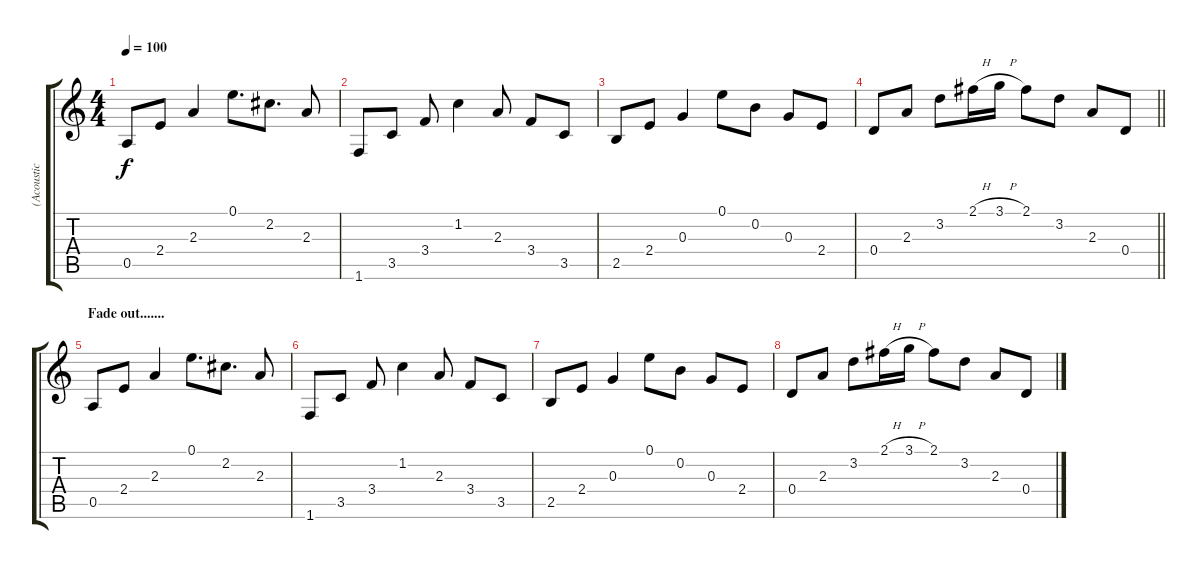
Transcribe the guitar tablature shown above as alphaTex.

\track ("(Acoustic Gtr. Fills)" "(Acoustic ") {instrument acousticguitarsteel}
\staff {score tabs}
\tuning (E4 B3 G3 D3 A2 E2) {hide}
\ts (4 4)
\tempo 100
\clef g2
\ks c
0.5.8{dy f} 2.4.8 2.3.4 0.1.8{d} 2.2.8{d} 2.3.8 |
1.6.8 3.5.8 3.4.8 1.2.4 2.3.8 3.4.8 3.5.8 |
2.5.8 2.4.8 0.3.4 0.1.8 0.2.8 0.3.8 2.4.8 |
\barLineRight lightlight
0.4.8 2.3.8 3.2.8 2.1{h}.16 3.1{h}.16 2.1.8 3.2.8 2.3.8 0.4.8 |
\section ("" "Fade out.......")
0.5.8{volume 0} 2.4.8 2.3.4 0.1.8{d} 2.2.8{d} 2.3.8 |
1.6.8 3.5.8 3.4.8 1.2.4 2.3.8 3.4.8 3.5.8 |
2.5.8 2.4.8 0.3.4 0.1.8 0.2.8 0.3.8 2.4.8 |
0.4.8 2.3.8 3.2.8 2.1{h}.16 3.1{h}.16 2.1.8 3.2.8 2.3.8 0.4.8
